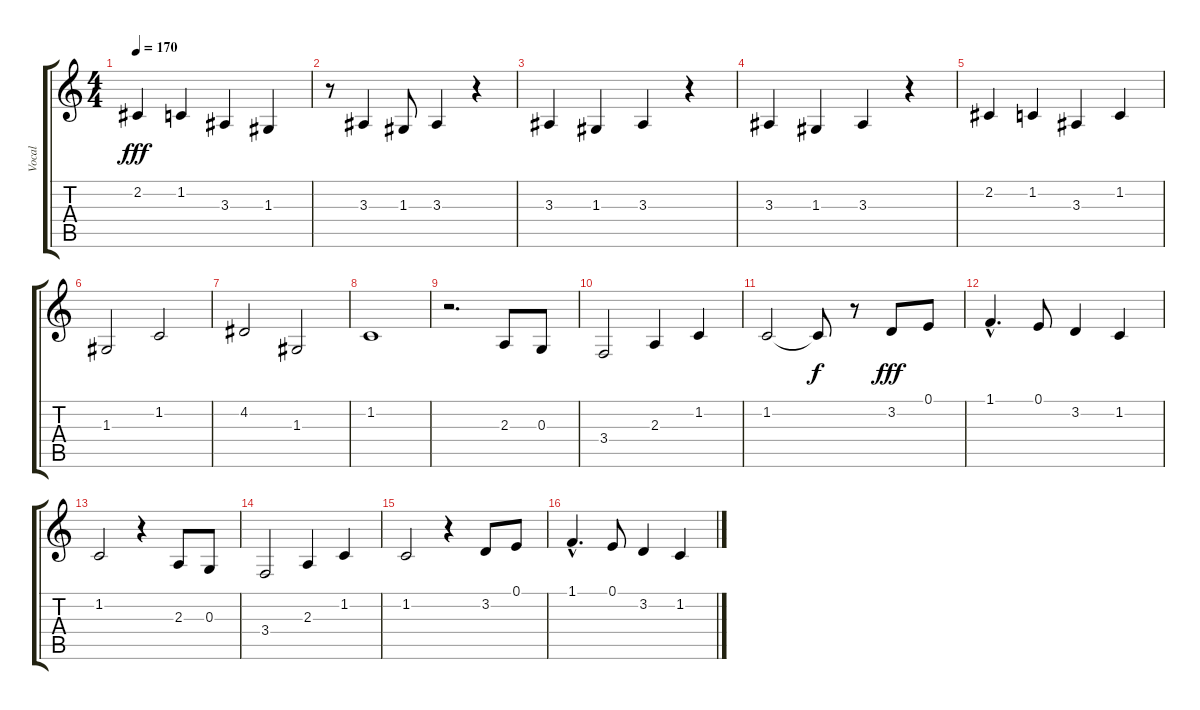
\track ("Vocal" "Vocal") {instrument synthvoice}
\staff {score tabs}
\tuning (E4 B3 G3 D3 A2 E2) {hide}
\ts (4 4)
\tempo 170
\clef g2
\ks c
2.2.4{dy fff} 1.2.4 3.3.4 1.3.4 |
r.8 3.3.4 1.3.8 3.3.4 r.4 |
3.3.4 1.3.4 3.3.4 r.4 |
3.3.4 1.3.4 3.3.4 r.4 |
2.2.4 1.2.4 3.3.4 1.2.4 |
1.3.2 1.2.2 |
4.2.2 1.3.2 |
1.2.1 |
r.2{d} 2.3.8 0.3.8 |
3.4.2 2.3.4 1.2.4 |
1.2.2 1.2{t}.8{dy f} r.8 3.2.8{dy fff} 0.1.8 |
1.1{hac}.4{d} 0.1.8 3.2.4 1.2.4 |
1.2.2 r.4 2.3.8 0.3.8 |
3.4.2 2.3.4 1.2.4 |
1.2.2 r.4 3.2.8 0.1.8 |
1.1{hac}.4{d} 0.1.8 3.2.4 1.2.4
